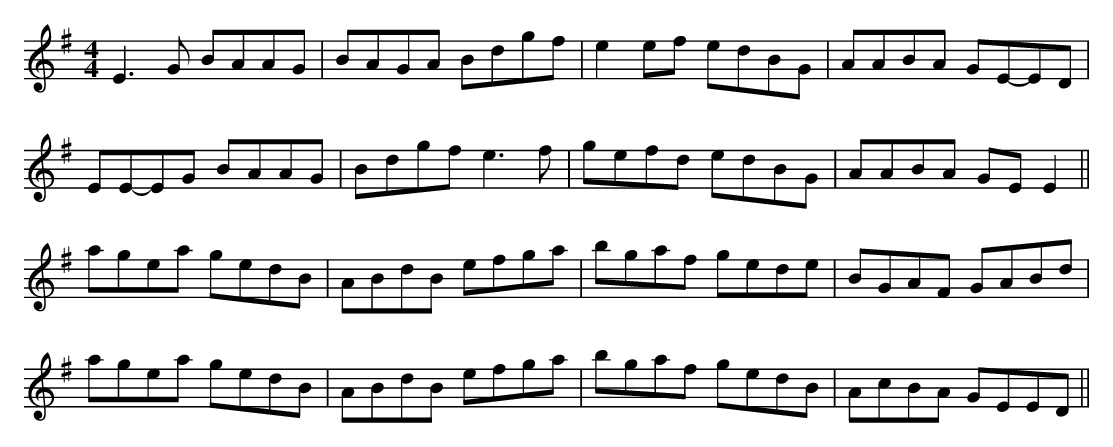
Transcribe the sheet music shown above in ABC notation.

X:1
M:4/4
K:Emin
E3 G BAAG|BAGA Bdgf| e2 ef edBG| AABA GE-ED|
EE-EG BAAG| Bdgf e3 f|gefd edBG|AABA GE E2||
agea gedB|ABdB efga|bgaf gede|BGAF GABd|
agea gedB|ABdB efga|bgaf gedB| AcBA GEED||
